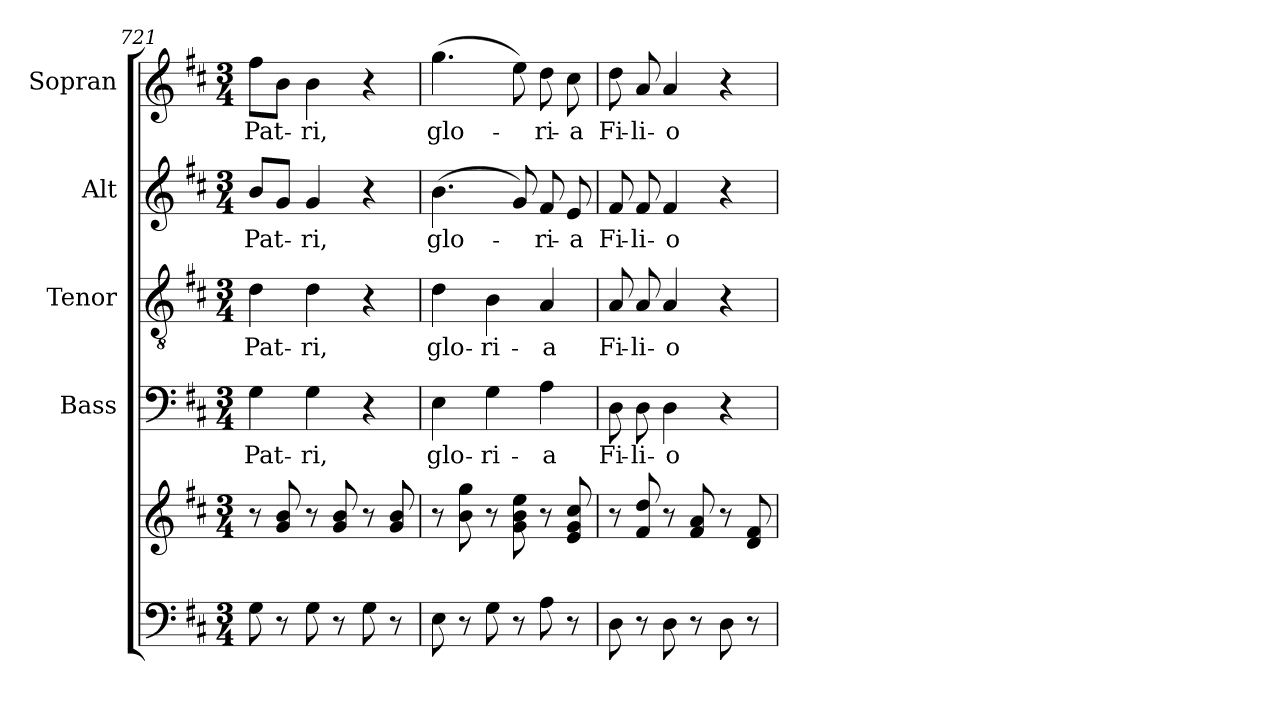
**kern	**kern	**kern	**text	**kern	**text	**kern	**text	**kern	**text
*part5	*part5	*part4	*part4	*part3	*part3	*part2	*part2	*part1	*part1
*staff6	*staff5	*staff4	*staff4	*staff3	*staff3	*staff2	*staff2	*staff1	*staff1
*	*	*I"Bass	*	*I"Tenor	*	*I"Alt	*	*I"Sopran	*
*	*	*I'B.	*	*I'T.	*	*I'A.	*	*I'S.	*
*clefF4	*clefG2	*clefF4	*	*clefGv2	*	*clefG2	*	*clefG2	*
*k[f#c#]	*k[f#c#]	*k[f#c#]	*	*k[f#c#]	*	*k[f#c#]	*	*k[f#c#]	*
*D:	*D:	*D:	*	*D:	*	*D:	*	*D:	*
*M3/4	*M3/4	*M3/4	*	*M3/4	*	*M3/4	*	*M3/4	*
=721	=721	=721	=721	=721	=721	=721	=721	=721	=721
!	!	!	!LO:LY:b	!	!LO:LY:b	!	!LO:LY:b	!	!LO:LY:b
8G\	8r	4G\	Pat-	4d\	Pat-	8b/L	Pat-	8ff#\L	Pat-
8r	8g/ 8b/	.	.	.	.	8g/J	.	8b\J	.
!	!	!	!LO:LY:b	!	!LO:LY:b	!	!LO:LY:b	!	!LO:LY:b
8G\	8r	4G\	-ri,	4d\	-ri,	4g/	-ri,	4b\	-ri,
8r	8g/ 8b/	.	.	.	.	.	.	.	.
8G\	8r	4r	.	4r	.	4r	.	4r	.
8r	8g/ 8b/	.	.	.	.	.	.	.	.
=722	=722	=722	=722	=722	=722	=722	=722	=722	=722
!	!	!	!LO:LY:b	!	!LO:LY:b	!	!LO:LY:b	!	!LO:LY:b
8E\	8r	4E\	glo-	4d\	glo-	(>4.b\	glo-	(>4.gg\	glo-
8r	8b\ 8gg\	.	.	.	.	.	.	.	.
!	!	!	!LO:LY:b	!	!LO:LY:b	!	!	!	!
8G\	8r	4G\	-ri-	4B\	-ri-	.	.	.	.
8r	8g\ 8b\ 8ee\	.	.	.	.	8g/)	.	8ee\)	.
!	!	!	!LO:LY:b	!	!LO:LY:b	!	!LO:LY:b	!	!LO:LY:b
8A\	8r	4A\	-a	4A/	-a	8f#/	-ri-	8dd\	-ri-
!	!	!	!	!	!	!	!LO:LY:b	!	!LO:LY:b
8r	8e/ 8g/ 8cc#/	.	.	.	.	8e/	-a	8cc#\	-a
=723	=723	=723	=723	=723	=723	=723	=723	=723	=723
!	!	!	!LO:LY:b	!	!LO:LY:b	!	!LO:LY:b	!	!LO:LY:b
8D\	8r	8D\	Fi-	8A/	Fi-	8f#/	Fi-	8dd\	Fi-
!	!	!	!LO:LY:b	!	!LO:LY:b	!	!LO:LY:b	!	!LO:LY:b
8r	8f#/ 8dd/	8D\	-li-	8A/	-li-	8f#/	-li-	8a/	-li-
!	!	!	!LO:LY:b	!	!LO:LY:b	!	!LO:LY:b	!	!LO:LY:b
8D\	8r	4D\	-o	4A/	-o	4f#/	-o	4a/	-o
8r	8f#/ 8a/	.	.	.	.	.	.	.	.
8D\	8r	4r	.	4r	.	4r	.	4r	.
8r	8d/ 8f#/	.	.	.	.	.	.	.	.
=	=	=	=	=	=	=	=	=	=
*-	*-	*-	*-	*-	*-	*-	*-	*-	*-
